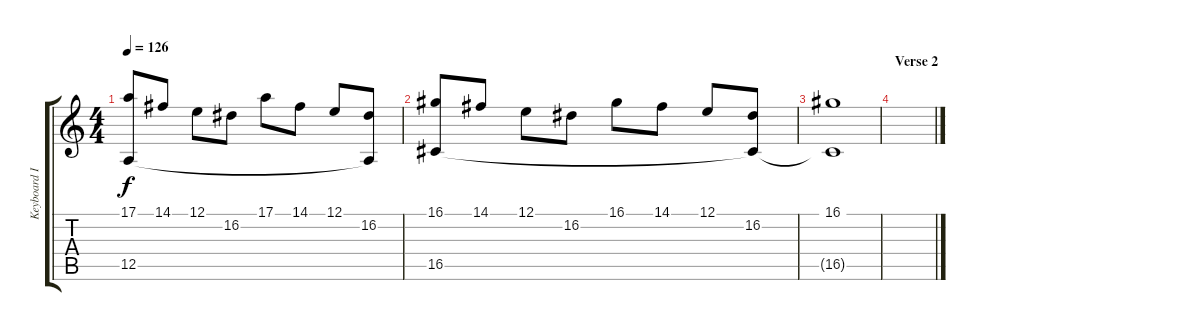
\track ("Keyboard II" "Keyboard I") {instrument acousticgrandpiano}
\staff {score tabs}
\tuning (E4 B3 G3 D3 A2 E2) {hide}
\ts (4 4)
\tempo 126
\clef g2
\ks c
(17.1 12.5).8{dy f} 14.1.8 12.1.8 16.2.8 17.1.8 14.1.8 12.1.8 (16.2 12.5{t}).8 |
(16.1 16.5).8 14.1.8 12.1.8 16.2.8 16.1.8 14.1.8 12.1.8 (16.2 16.5{t}).8 |
(16.1 16.5{t}).1 |
\section ("" "Verse 2")
